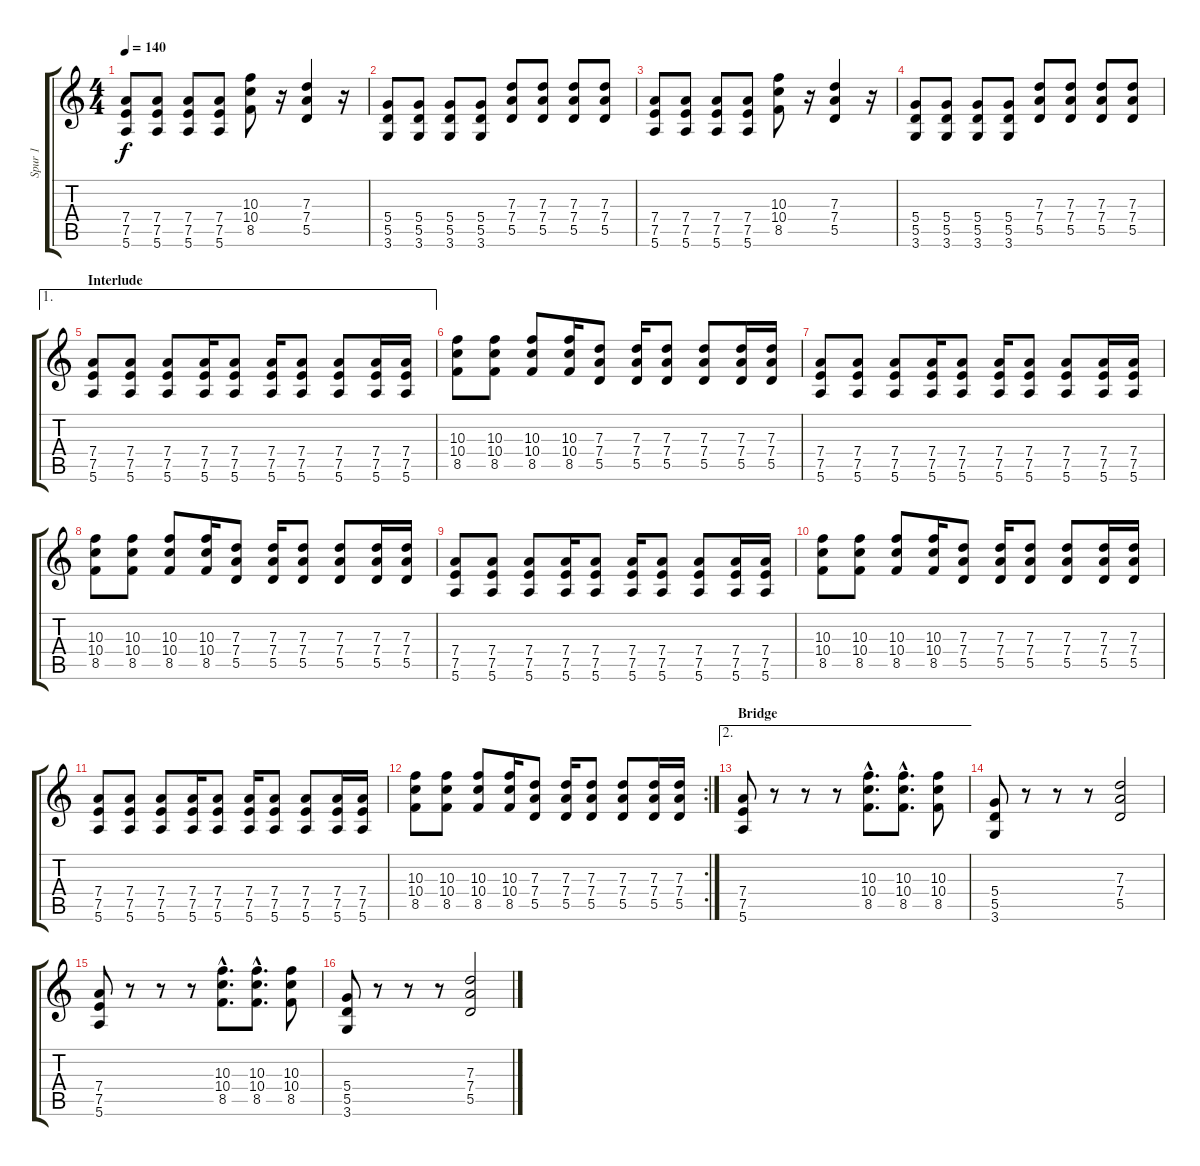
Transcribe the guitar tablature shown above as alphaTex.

\track ("Spur 1" "Spur 1") {instrument distortionguitar}
\staff {score tabs}
\tuning (E4 B3 G3 D3 A2 E2) {hide}
\ts (4 4)
\tempo 140
\clef g2
\ks c
(7.4 7.5 5.6).8{dy f} (7.4 7.5 5.6).8 (7.4 7.5 5.6).8 (7.4 7.5 5.6).8 (10.3 10.4 8.5).8 r.16 (7.3 7.4 5.5).4 r.16 |
(5.4 5.5 3.6).8 (5.4 5.5 3.6).8 (5.4 5.5 3.6).8 (5.4 5.5 3.6).8 (7.3 7.4 5.5).8 (7.3 7.4 5.5).8 (7.3 7.4 5.5).8 (7.3 7.4 5.5).8 |
(7.4 7.5 5.6).8 (7.4 7.5 5.6).8 (7.4 7.5 5.6).8 (7.4 7.5 5.6).8 (10.3 10.4 8.5).8 r.16 (7.3 7.4 5.5).4 r.16 |
(5.4 5.5 3.6).8 (5.4 5.5 3.6).8 (5.4 5.5 3.6).8 (5.4 5.5 3.6).8 (7.3 7.4 5.5).8 (7.3 7.4 5.5).8 (7.3 7.4 5.5).8 (7.3 7.4 5.5).8 |
\ae 1
\section ("" "Interlude")
(7.4 7.5 5.6).8 (7.4 7.5 5.6).8 (7.4 7.5 5.6).8 (7.4 7.5 5.6).16 (7.4 7.5 5.6).8 (7.4 7.5 5.6).16 (7.4 7.5 5.6).8 (7.4 7.5 5.6).8 (7.4 7.5 5.6).16 (7.4 7.5 5.6).16 |
(10.3 10.4 8.5).8 (10.3 10.4 8.5).8 (10.3 10.4 8.5).8 (10.3 10.4 8.5).16 (7.3 7.4 5.5).8 (7.3 7.4 5.5).16 (7.3 7.4 5.5).8 (7.3 7.4 5.5).8 (7.3 7.4 5.5).16 (7.3 7.4 5.5).16 |
(7.4 7.5 5.6).8 (7.4 7.5 5.6).8 (7.4 7.5 5.6).8 (7.4 7.5 5.6).16 (7.4 7.5 5.6).8 (7.4 7.5 5.6).16 (7.4 7.5 5.6).8 (7.4 7.5 5.6).8 (7.4 7.5 5.6).16 (7.4 7.5 5.6).16 |
(10.3 10.4 8.5).8 (10.3 10.4 8.5).8 (10.3 10.4 8.5).8 (10.3 10.4 8.5).16 (7.3 7.4 5.5).8 (7.3 7.4 5.5).16 (7.3 7.4 5.5).8 (7.3 7.4 5.5).8 (7.3 7.4 5.5).16 (7.3 7.4 5.5).16 |
(7.4 7.5 5.6).8 (7.4 7.5 5.6).8 (7.4 7.5 5.6).8 (7.4 7.5 5.6).16 (7.4 7.5 5.6).8 (7.4 7.5 5.6).16 (7.4 7.5 5.6).8 (7.4 7.5 5.6).8 (7.4 7.5 5.6).16 (7.4 7.5 5.6).16 |
(10.3 10.4 8.5).8 (10.3 10.4 8.5).8 (10.3 10.4 8.5).8 (10.3 10.4 8.5).16 (7.3 7.4 5.5).8 (7.3 7.4 5.5).16 (7.3 7.4 5.5).8 (7.3 7.4 5.5).8 (7.3 7.4 5.5).16 (7.3 7.4 5.5).16 |
(7.4 7.5 5.6).8 (7.4 7.5 5.6).8 (7.4 7.5 5.6).8 (7.4 7.5 5.6).16 (7.4 7.5 5.6).8 (7.4 7.5 5.6).16 (7.4 7.5 5.6).8 (7.4 7.5 5.6).8 (7.4 7.5 5.6).16 (7.4 7.5 5.6).16 |
\rc 2
(10.3 10.4 8.5).8 (10.3 10.4 8.5).8 (10.3 10.4 8.5).8 (10.3 10.4 8.5).16 (7.3 7.4 5.5).8 (7.3 7.4 5.5).16 (7.3 7.4 5.5).8 (7.3 7.4 5.5).8 (7.3 7.4 5.5).16 (7.3 7.4 5.5).16 |
\ae 2
\section ("" "Bridge")
(7.4 7.5 5.6).8 r.8 r.8 r.8 (10.3{hac} 10.4{hac} 8.5{hac}).8{d} (10.3{hac} 10.4{hac} 8.5{hac}).8{d} (10.3 10.4 8.5).8 |
(5.4 5.5 3.6).8 r.8 r.8 r.8 (7.3 7.4 5.5).2 |
(7.4 7.5 5.6).8 r.8 r.8 r.8 (10.3{hac} 10.4{hac} 8.5{hac}).8{d} (10.3{hac} 10.4{hac} 8.5{hac}).8{d} (10.3 10.4 8.5).8 |
(5.4 5.5 3.6).8 r.8 r.8 r.8 (7.3 7.4 5.5).2
